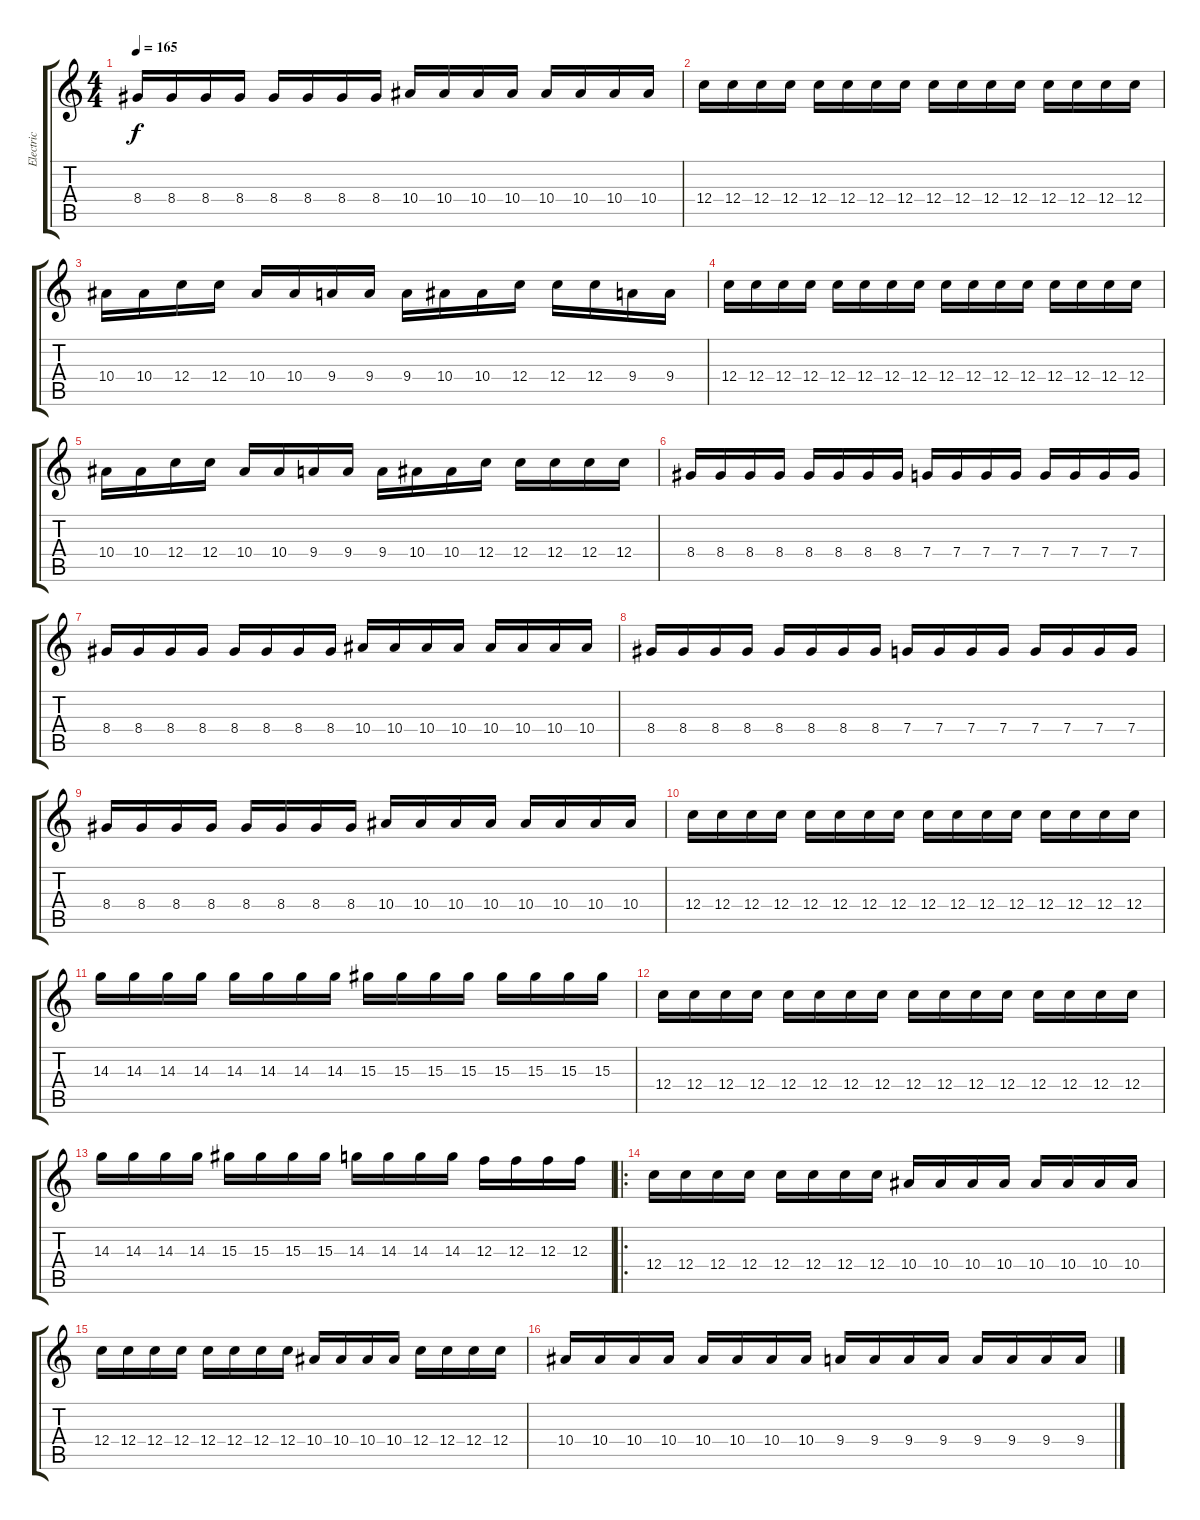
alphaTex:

\track ("Electric" "Electric") {instrument distortionguitar}
\staff {score tabs}
\tuning (D4 A3 F3 C3 G2 C2) {hide}
\ts (4 4)
\tempo 165
\clef g2
\ks c
8.4.16{dy f} 8.4.16 8.4.16 8.4.16 8.4.16 8.4.16 8.4.16 8.4.16 10.4.16 10.4.16 10.4.16 10.4.16 10.4.16 10.4.16 10.4.16 10.4.16 |
12.4.16 12.4.16 12.4.16 12.4.16 12.4.16 12.4.16 12.4.16 12.4.16 12.4.16 12.4.16 12.4.16 12.4.16 12.4.16 12.4.16 12.4.16 12.4.16 |
10.4.16 10.4.16 12.4.16 12.4.16 10.4.16 10.4.16 9.4.16 9.4.16 9.4.16 10.4.16 10.4.16 12.4.16 12.4.16 12.4.16 9.4.16 9.4.16 |
12.4.16 12.4.16 12.4.16 12.4.16 12.4.16 12.4.16 12.4.16 12.4.16 12.4.16 12.4.16 12.4.16 12.4.16 12.4.16 12.4.16 12.4.16 12.4.16 |
10.4.16 10.4.16 12.4.16 12.4.16 10.4.16 10.4.16 9.4.16 9.4.16 9.4.16 10.4.16 10.4.16 12.4.16 12.4.16 12.4.16 12.4.16 12.4.16 |
8.4.16 8.4.16 8.4.16 8.4.16 8.4.16 8.4.16 8.4.16 8.4.16 7.4.16 7.4.16 7.4.16 7.4.16 7.4.16 7.4.16 7.4.16 7.4.16 |
8.4.16 8.4.16 8.4.16 8.4.16 8.4.16 8.4.16 8.4.16 8.4.16 10.4.16 10.4.16 10.4.16 10.4.16 10.4.16 10.4.16 10.4.16 10.4.16 |
8.4.16 8.4.16 8.4.16 8.4.16 8.4.16 8.4.16 8.4.16 8.4.16 7.4.16 7.4.16 7.4.16 7.4.16 7.4.16 7.4.16 7.4.16 7.4.16 |
8.4.16 8.4.16 8.4.16 8.4.16 8.4.16 8.4.16 8.4.16 8.4.16 10.4.16 10.4.16 10.4.16 10.4.16 10.4.16 10.4.16 10.4.16 10.4.16 |
12.4.16 12.4.16 12.4.16 12.4.16 12.4.16 12.4.16 12.4.16 12.4.16 12.4.16 12.4.16 12.4.16 12.4.16 12.4.16 12.4.16 12.4.16 12.4.16 |
14.3.16 14.3.16 14.3.16 14.3.16 14.3.16 14.3.16 14.3.16 14.3.16 15.3.16 15.3.16 15.3.16 15.3.16 15.3.16 15.3.16 15.3.16 15.3.16 |
12.4.16 12.4.16 12.4.16 12.4.16 12.4.16 12.4.16 12.4.16 12.4.16 12.4.16 12.4.16 12.4.16 12.4.16 12.4.16 12.4.16 12.4.16 12.4.16 |
14.3.16 14.3.16 14.3.16 14.3.16 15.3.16 15.3.16 15.3.16 15.3.16 14.3.16 14.3.16 14.3.16 14.3.16 12.3.16 12.3.16 12.3.16 12.3.16 |
\ro
12.4.16 12.4.16 12.4.16 12.4.16 12.4.16 12.4.16 12.4.16 12.4.16 10.4.16 10.4.16 10.4.16 10.4.16 10.4.16 10.4.16 10.4.16 10.4.16 |
12.4.16 12.4.16 12.4.16 12.4.16 12.4.16 12.4.16 12.4.16 12.4.16 10.4.16 10.4.16 10.4.16 10.4.16 12.4.16 12.4.16 12.4.16 12.4.16 |
10.4.16 10.4.16 10.4.16 10.4.16 10.4.16 10.4.16 10.4.16 10.4.16 9.4.16 9.4.16 9.4.16 9.4.16 9.4.16 9.4.16 9.4.16 9.4.16
